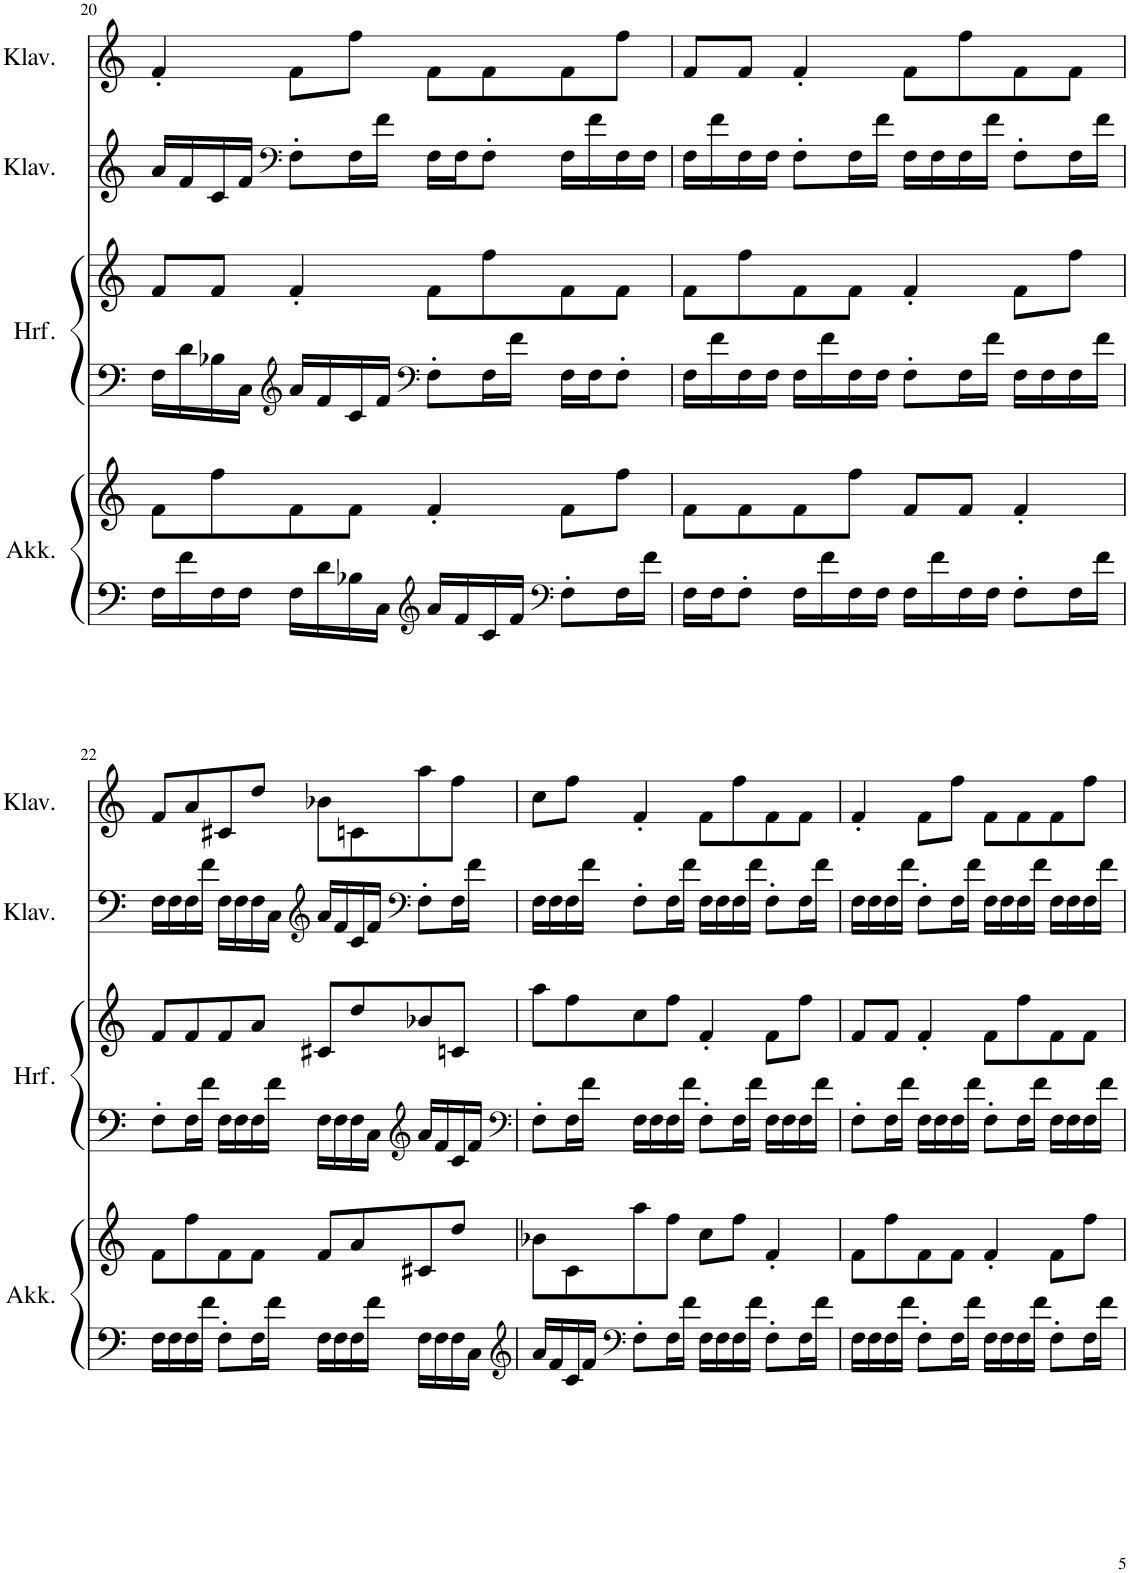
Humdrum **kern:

**kern	**kern	**kern	**kern	**kern	**kern
*part4	*part4	*part3	*part3	*part2	*part1
*staff6	*staff5	*staff4	*staff3	*staff2	*staff1
*I"Akkordeon	*	*I"Harfe	*	*I"Klavier	*I"Klavier
*I'Akk.	*	*I'Hrf.	*	*I'Klav.	*I'Klav.
!!LO:PB:g=z
*clefF4	*clefG2	*clefF4	*clefG2	*clefF4	*clefG2
*k[]	*k[]	*k[]	*k[]	*k[]	*k[]
*M4/4	*M4/4	*M4/4	*M4/4	*M4/4	*M4/4
=20	=20	=20	=20	=20	=20
16F\LL	8f\L	16F\LL	8f/L	16a/LL	4f'/
16f\	.	16d\	.	16f/	.
16F\	8ff\	16B-X\	8f/J	16c/	.
16F\JJ	.	16C\JJ	.	16f/JJ	.
*	*	*clefG2	*	*clefF4	*
16F\LL	8f\	16a/LL	4f'/	8F'\L	8f\L
16d\	.	16f/	.	.	.
16B-X\	8f\J	16c/	.	16F\L	8ff\J
16C\JJ	.	16f/JJ	.	16f\JJ	.
*clefG2	*	*clefF4	*	*	*
16a/LL	4f'/	8F'\L	8f\L	16F\LL	8f\L
16f/	.	.	.	16F\J	.
16c/	.	16F\L	8ff\	8F'\J	8f\
16f/JJ	.	16f\JJ	.	.	.
*clefF4	*	*	*	*	*
8F'\L	8f\L	16F\LL	8f\	16F\LL	8f\
.	.	16F\J	.	16f\	.
16F\L	8ff\J	8F'\J	8f\J	16F\	8ff\J
16f\JJ	.	.	.	16F\JJ	.
=21	=21	=21	=21	=21	=21
16F\LL	8f\L	16F\LL	8f\L	16F\LL	8f/L
16F\J	.	16f\	.	16f\	.
8F'\J	8f\	16F\	8ff\	16F\	8f/J
.	.	16F\JJ	.	16F\JJ	.
16F\LL	8f\	16F\LL	8f\	8F'\L	4f'/
16f\	.	16f\	.	.	.
16F\	8ff\J	16F\	8f\J	16F\L	.
16F\JJ	.	16F\JJ	.	16f\JJ	.
16F\LL	8f/L	8F'\L	4f'/	16F\LL	8f\L
16f\	.	.	.	16F\	.
16F\	8f/J	16F\L	.	16F\	8ff\
16F\JJ	.	16f\JJ	.	16f\JJ	.
8F'\L	4f'/	16F\LL	8f\L	8F'\L	8f\
.	.	16F\	.	.	.
16F\L	.	16F\	8ff\J	16F\L	8f\J
16f\JJ	.	16f\JJ	.	16f\JJ	.
!!LO:LB:g=z
=22	=22	=22	=22	=22	=22
16F\LL	8f\L	8F'\L	8f/L	16F\LL	8f/L
16F\	.	.	.	16F\	.
16F\	8ff\	16F\L	8f/	16F\	8a/
16f\JJ	.	16f\JJ	.	16f\JJ	.
8F'\L	8f\	16F\LL	8f/	16F\LL	8c#X/
.	.	16F\	.	16F\	.
16F\L	8f\J	16F\	8a/J	16F\	8dd/J
16f\JJ	.	16f\JJ	.	16C\JJ	.
*	*	*	*	*clefG2	*
16F\LL	8f/L	16F\LL	8c#X/L	16a/LL	8b-X\L
16F\	.	16F\	.	16f/	.
16F\	8a/	16F\	8dd/	16c/	8cn\
16f\JJ	.	16C\JJ	.	16f/JJ	.
*	*	*clefG2	*	*clefF4	*
16F\LL	8c#X/	16a/LL	8b-X/	8F'\L	8aa\
16F\	.	16f/	.	.	.
16F\	8dd/J	16c/	8cn/J	16F\L	8ff\J
16C\JJ	.	16f/JJ	.	16f\JJ	.
=23	=23	=23	=23	=23	=23
*clefG2	*	*clefF4	*	*	*
16a/LL	8b-X\L	8F'\L	8aa\L	16F\LL	8cc\L
16f/	.	.	.	16F\	.
16c/	8c\	16F\L	8ff\	16F\	8ff\J
16f/JJ	.	16f\JJ	.	16f\JJ	.
*clefF4	*	*	*	*	*
8F'\L	8aa\	16F\LL	8cc\	8F'\L	4f'/
.	.	16F\	.	.	.
16F\L	8ff\J	16F\	8ff\J	16F\L	.
16f\JJ	.	16f\JJ	.	16f\JJ	.
16F\LL	8cc\L	8F'\L	4f'/	16F\LL	8f\L
16F\	.	.	.	16F\	.
16F\	8ff\J	16F\L	.	16F\	8ff\
16f\JJ	.	16f\JJ	.	16f\JJ	.
8F'\L	4f'/	16F\LL	8f\L	8F'\L	8f\
.	.	16F\	.	.	.
16F\L	.	16F\	8ff\J	16F\L	8f\J
16f\JJ	.	16f\JJ	.	16f\JJ	.
=24	=24	=24	=24	=24	=24
16F\LL	8f\L	8F'\L	8f/L	16F\LL	4f'/
16F\	.	.	.	16F\	.
16F\	8ff\	16F\L	8f/J	16F\	.
16f\JJ	.	16f\JJ	.	16f\JJ	.
8F'\L	8f\	16F\LL	4f'/	8F'\L	8f\L
.	.	16F\	.	.	.
16F\L	8f\J	16F\	.	16F\L	8ff\J
16f\JJ	.	16f\JJ	.	16f\JJ	.
16F\LL	4f'/	8F'\L	8f\L	16F\LL	8f\L
16F\	.	.	.	16F\	.
16F\	.	16F\L	8ff\	16F\	8f\
16f\JJ	.	16f\JJ	.	16f\JJ	.
8F'\L	8f\L	16F\LL	8f\	16F\LL	8f\
.	.	16F\	.	16F\	.
16F\L	8ff\J	16F\	8f\J	16F\	8ff\J
16f\JJ	.	16f\JJ	.	16f\JJ	.
=	=	=	=	=	=
*-	*-	*-	*-	*-	*-
